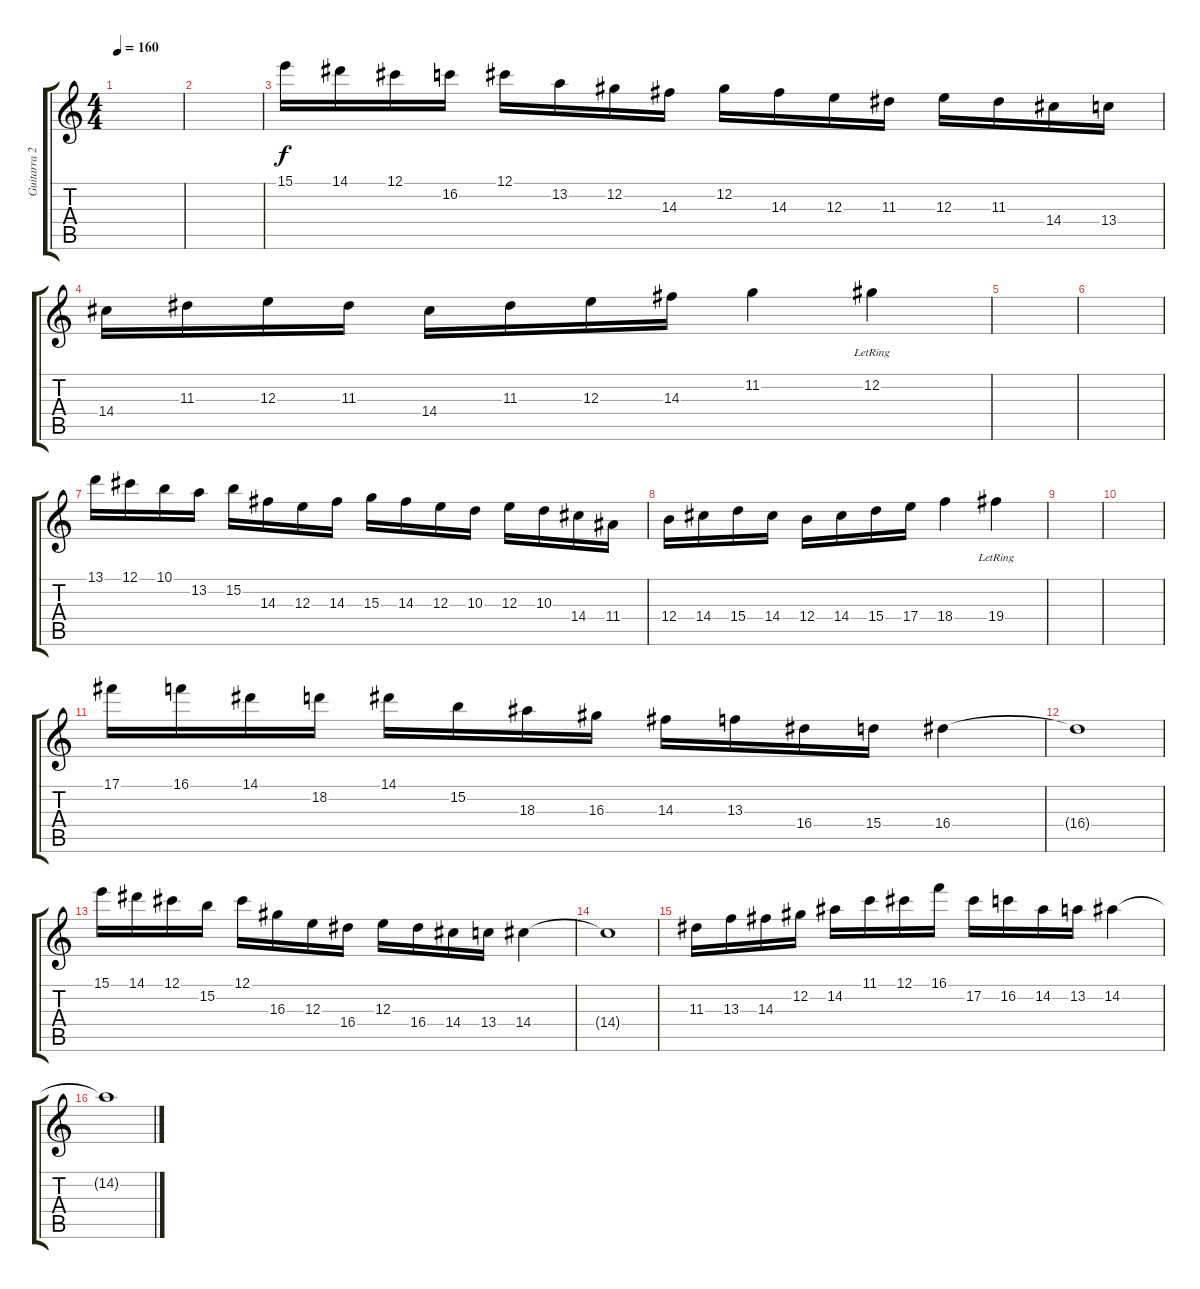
\track ("Guitarra 2" "Guitarra 2") {instrument distortionguitar}
\staff {score tabs}
\tuning (Db4 Ab3 E3 B2 Gb2 Db2) {hide}
\ts (4 4)
\tempo 160
\clef g2
\ks c
|
|
15.1.16 14.1.16 12.1.16 16.2.16 12.1.16 13.2.16 12.2.16 14.3.16 12.2.16 14.3.16 12.3.16 11.3.16 12.3.16 11.3.16 14.4.16 13.4.16 |
14.4.16 11.3.16 12.3.16 11.3.16 14.4.16 11.3.16 12.3.16 14.3.16 11.2.4 12.2{lr}.4 |
|
|
13.1.16 12.1.16 10.1.16 13.2.16 15.2.16 14.3.16 12.3.16 14.3.16 15.3.16 14.3.16 12.3.16 10.3.16 12.3.16 10.3.16 14.4.16 11.4.16 |
12.4.16 14.4.16 15.4.16 14.4.16 12.4.16 14.4.16 15.4.16 17.4.16 18.4.4 19.4{lr}.4 |
|
|
17.1.16 16.1.16 14.1.16 18.2.16 14.1.16 15.2.16 18.3.16 16.3.16 14.3.16 13.3.16 16.4.16 15.4.16 16.4.4 |
16.4{t}.1{volume 14} |
15.1.16{volume 16} 14.1.16 12.1.16 15.2.16 12.1.16 16.3.16 12.3.16 16.4.16 12.3.16 16.4.16 14.4.16 13.4.16 14.4.4 |
14.4{t}.1{volume 14} |
11.3.16{volume 16} 13.3.16 14.3.16 12.2.16 14.2.16 11.1.16 12.1.16 16.1.16 17.2.16 16.2.16 14.2.16 13.2.16 14.2.4 |
14.2{t}.1{volume 14}
